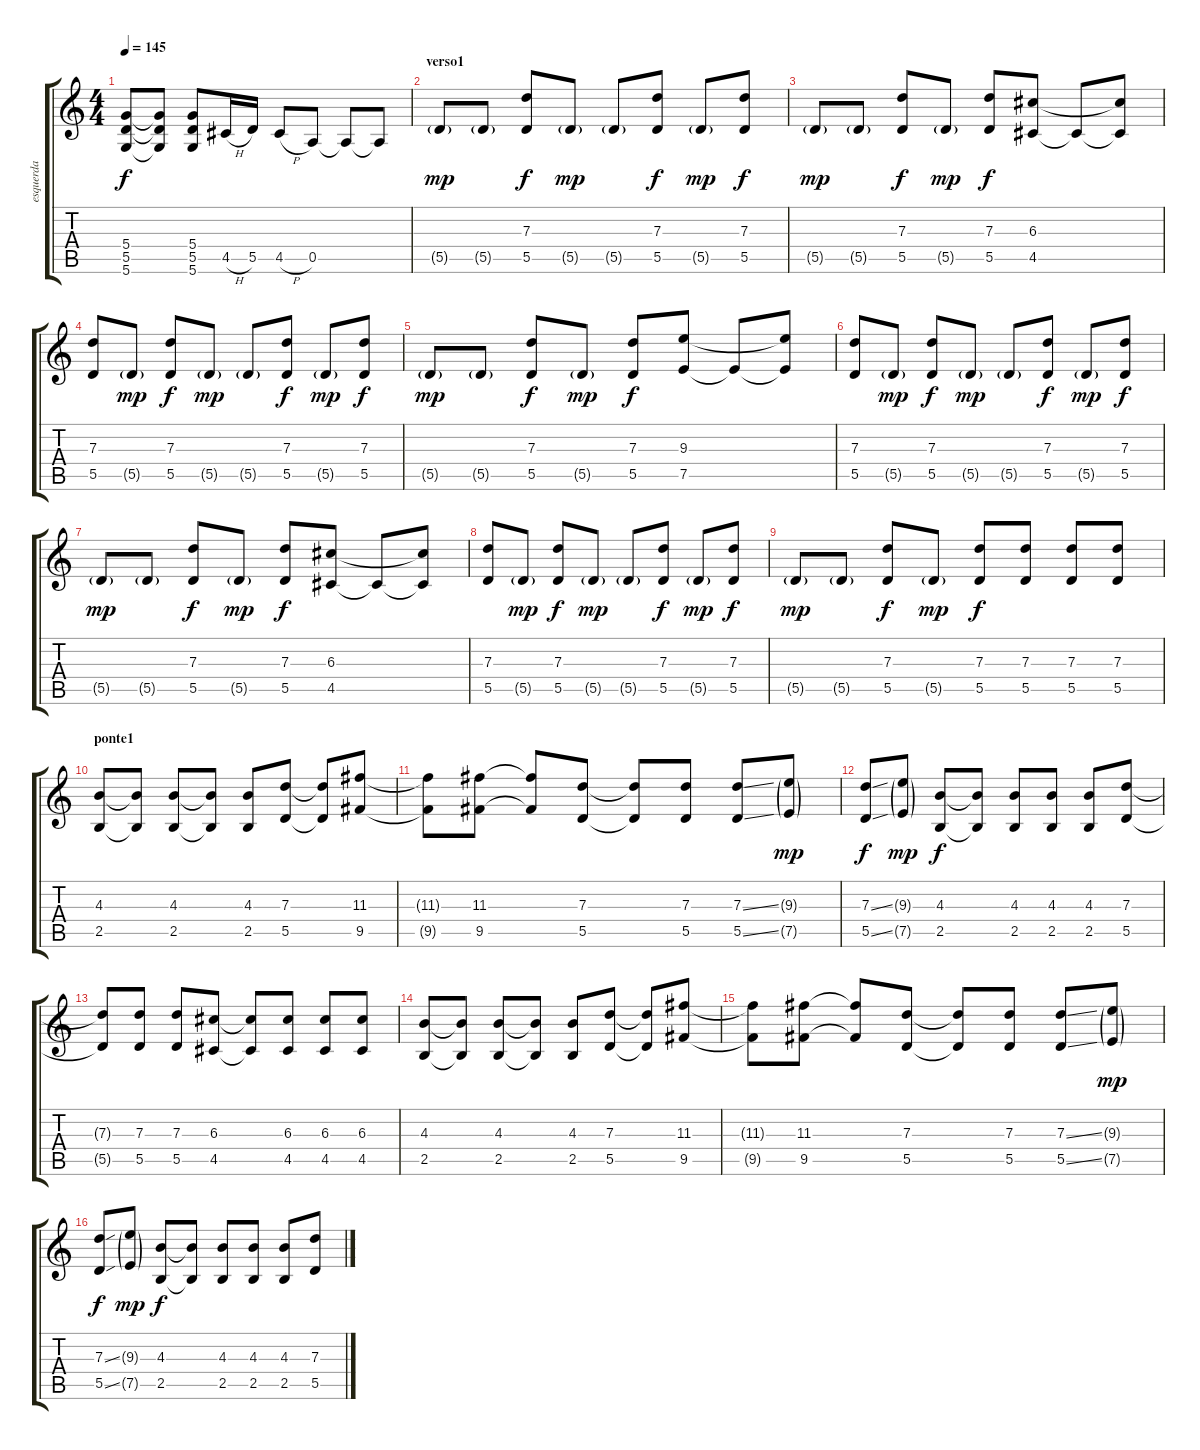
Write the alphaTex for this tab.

\track ("esquerda" "esquerda") {instrument distortionguitar}
\staff {score tabs}
\tuning (E4 B3 G3 D3 A2 D2) {hide}
\ts (4 4)
\tempo 145
\clef g2
\ks c
(5.4{t} 5.5{t} 5.6{t}).8{dy f} (5.4{t} 5.5{t} 5.6{t}).8 (5.4 5.5 5.6).8 4.5{h}.16 5.5.16 4.5{h}.8 0.5.8 0.5{t}.8 0.5{t}.8 |
\section ("" "verso1")
5.5{g}.8{dy mp} 5.5{g}.8 (7.3 5.5).8{dy f} 5.5{g}.8{dy mp} 5.5{g}.8 (7.3 5.5).8{dy f} 5.5{g}.8{dy mp} (7.3 5.5).8{dy f} |
5.5{g}.8{dy mp} 5.5{g}.8 (7.3 5.5).8{dy f} 5.5{g}.8{dy mp} (7.3 5.5).8{dy f} (6.3 4.5).8 4.5{t}.8 (6.3{t} 4.5{t}).8 |
(7.3 5.5).8 5.5{g}.8{dy mp} (7.3 5.5).8{dy f} 5.5{g}.8{dy mp} 5.5{g}.8 (7.3 5.5).8{dy f} 5.5{g}.8{dy mp} (7.3 5.5).8{dy f} |
5.5{g}.8{dy mp} 5.5{g}.8 (7.3 5.5).8{dy f} 5.5{g}.8{dy mp} (7.3 5.5).8{dy f} (9.3 7.5).8 7.5{t}.8 (9.3{t} 7.5{t}).8 |
(7.3 5.5).8 5.5{g}.8{dy mp} (7.3 5.5).8{dy f} 5.5{g}.8{dy mp} 5.5{g}.8 (7.3 5.5).8{dy f} 5.5{g}.8{dy mp} (7.3 5.5).8{dy f} |
5.5{g}.8{dy mp} 5.5{g}.8 (7.3 5.5).8{dy f} 5.5{g}.8{dy mp} (7.3 5.5).8{dy f} (6.3 4.5).8 4.5{t}.8 (6.3{t} 4.5{t}).8 |
(7.3 5.5).8 5.5{g}.8{dy mp} (7.3 5.5).8{dy f} 5.5{g}.8{dy mp} 5.5{g}.8 (7.3 5.5).8{dy f} 5.5{g}.8{dy mp} (7.3 5.5).8{dy f} |
5.5{g}.8{dy mp} 5.5{g}.8 (7.3 5.5).8{dy f} 5.5{g}.8{dy mp} (7.3 5.5).8{dy f} (7.3 5.5).8 (7.3 5.5).8 (7.3 5.5).8 |
\section ("" "ponte1")
(4.3 2.5).8 (4.3{t} 2.5{t}).8 (4.3 2.5).8 (4.3{t} 2.5{t}).8 (4.3 2.5).8 (7.3 5.5).8 (7.3{t} 5.5{t}).8 (11.3 9.5).8 |
(11.3{t} 9.5{t}).8 (11.3 9.5).8 (11.3{t} 9.5{t}).8 (7.3 5.5).8 (7.3{t} 5.5{t}).8 (7.3 5.5).8 (7.3{ss} 5.5{ss}).8 (9.3{g} 7.5{g}).8{dy mp} |
(7.3{ss} 5.5{ss}).8{dy f} (9.3{g} 7.5{g}).8{dy mp} (4.3 2.5).8{dy f} (4.3{t} 2.5{t}).8 (4.3 2.5).8 (4.3 2.5).8 (4.3 2.5).8 (7.3 5.5).8 |
(7.3{t} 5.5{t}).8 (7.3 5.5).8 (7.3 5.5).8 (6.3 4.5).8 (6.3{t} 4.5{t}).8 (6.3 4.5).8 (6.3 4.5).8 (6.3 4.5).8 |
(4.3 2.5).8 (4.3{t} 2.5{t}).8 (4.3 2.5).8 (4.3{t} 2.5{t}).8 (4.3 2.5).8 (7.3 5.5).8 (7.3{t} 5.5{t}).8 (11.3 9.5).8 |
(11.3{t} 9.5{t}).8 (11.3 9.5).8 (11.3{t} 9.5{t}).8 (7.3 5.5).8 (7.3{t} 5.5{t}).8 (7.3 5.5).8 (7.3{ss} 5.5{ss}).8 (9.3{g} 7.5{g}).8{dy mp} |
(7.3{ss} 5.5{ss}).8{dy f} (9.3{g} 7.5{g}).8{dy mp} (4.3 2.5).8{dy f} (4.3{t} 2.5{t}).8 (4.3 2.5).8 (4.3 2.5).8 (4.3 2.5).8 (7.3 5.5).8
